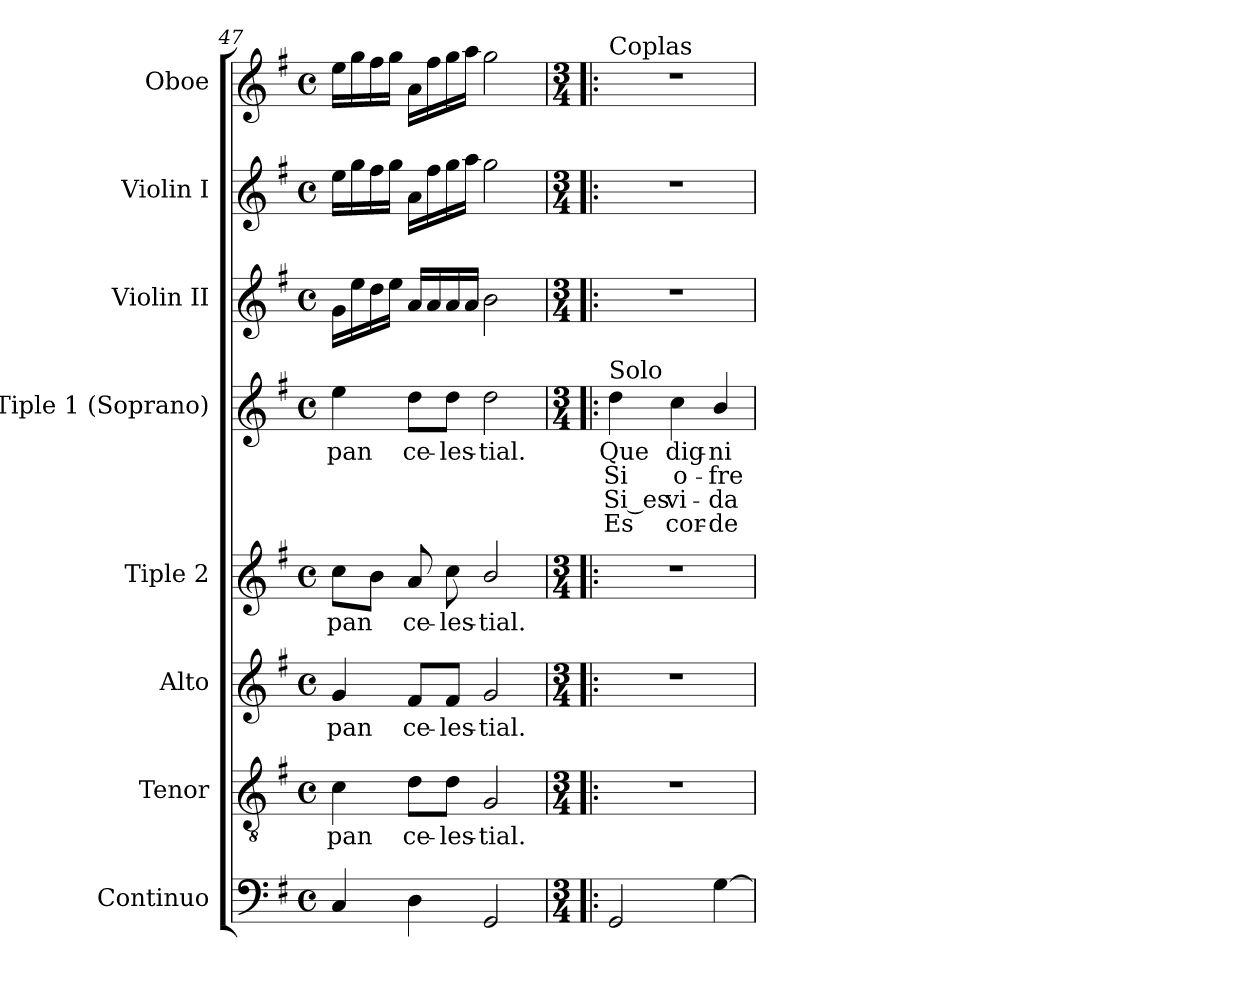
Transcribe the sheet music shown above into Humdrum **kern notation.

**kern	**kern	**text	**kern	**text	**kern	**text	**kern	**text	**text	**text	**text	**kern	**kern	**kern
*part8	*part7	*part7	*part6	*part6	*part5	*part5	*part4	*part4	*part4	*part4	*part4	*part3	*part2	*part1
*staff8	*staff7	*staff7	*staff6	*staff6	*staff5	*staff5	*staff4	*staff4	*staff4	*staff4	*staff4	*staff3	*staff2	*staff1
*I"Continuo	*I"Tenor	*	*I"Alto	*	*I"Tiple 2	*	*I"Tiple  1 (Soprano)	*	*	*	*	*I"Violin II	*I"Violin I	*I"Oboe
*I'Cont.	*I'T.	*	*I'A.	*	*	*	*I'S.	*	*	*	*	*I'Vln. II	*I'Vln. I	*I'Ob.
*clefF4	*clefGv2	*	*clefG2	*	*clefG2	*	*clefG2	*	*	*	*	*clefG2	*clefG2	*clefG2
*	*ITrd7c12	*	*	*	*	*	*	*	*	*	*	*	*	*
*k[f#]	*k[f#]	*	*k[f#]	*	*k[f#]	*	*k[f#]	*	*	*	*	*k[f#]	*k[f#]	*k[f#]
*G:	*G:	*	*G:	*	*G:	*	*G:	*	*	*	*	*G:	*G:	*G:
*M4/4	*M4/4	*	*M4/4	*	*M4/4	*	*M4/4	*	*	*	*	*M4/4	*M4/4	*M4/4
*met(c)	*met(c)	*	*met(c)	*	*met(c)	*	*met(c)	*	*	*	*	*met(c)	*met(c)	*met(c)
=47	=47	=47	=47	=47	=47	=47	=47	=47	=47	=47	=47	=47	=47	=47
!	!	!LO:LY:b:color=#000000	!	!	!	!	!	!	!	!	!	!	!	!
!	!	!	!	!LO:LY:b:color=#000000	!	!	!	!	!	!	!	!	!	!
!	!	!	!	!	!	!LO:LY:b:color=#000000	!	!	!	!	!	!	!	!
!	!	!	!	!	!	!	!	!LO:LY:b:color=#000000	!	!	!	!	!	!
4Ci/	4Ci\	pan	4gi/	pan	8cci\L	pan	4eei\	pan	.	.	.	16gi\LL	16eei\LL	16eei\LL
.	.	.	.	.	.	.	.	.	.	.	.	16eei\	16ggi\	16ggi\
.	.	.	.	.	8bi\J	.	.	.	.	.	.	16ddi\	16ff#i\	16ff#i\
.	.	.	.	.	.	.	.	.	.	.	.	16eei\JJ	16ggi\JJ	16ggi\JJ
!	!	!LO:LY:b:color=#000000	!	!	!	!	!	!	!	!	!	!	!	!
!	!	!	!	!LO:LY:b:color=#000000	!	!	!	!	!	!	!	!	!	!
!	!	!	!	!	!	!LO:LY:b:color=#000000	!	!	!	!	!	!	!	!
!	!	!	!	!	!	!	!	!LO:LY:b:color=#000000	!	!	!	!	!	!
4Di\	8Di\L	ce-	8f#i/L	ce-	8ai/	ce-	8ddi\L	ce-	.	.	.	16ai/LL	16ai\LL	16ai\LL
.	.	.	.	.	.	.	.	.	.	.	.	16ai/	16ff#i\	16ff#i\
!	!	!LO:LY:b:color=#000000	!	!	!	!	!	!	!	!	!	!	!	!
!	!	!	!	!LO:LY:b:color=#000000	!	!	!	!	!	!	!	!	!	!
!	!	!	!	!	!	!LO:LY:b:color=#000000	!	!	!	!	!	!	!	!
!	!	!	!	!	!	!	!	!LO:LY:b:color=#000000	!	!	!	!	!	!
.	8Di\J	-les-	8f#i/J	-les-	8cci\	-les-	8ddi\J	-les-	.	.	.	16ai/	16ggi\	16ggi\
.	.	.	.	.	.	.	.	.	.	.	.	16ai/JJ	16aai\JJ	16aai\JJ
!	!	!LO:LY:b:color=#000000	!	!	!	!	!	!	!	!	!	!	!	!
!	!	!	!	!LO:LY:b:color=#000000	!	!	!	!	!	!	!	!	!	!
!	!	!	!	!	!	!LO:LY:b:color=#000000	!	!	!	!	!	!	!	!
!	!	!	!	!	!	!	!	!LO:LY:b:color=#000000	!	!	!	!	!	!
2GGi/	2GGi/	-tial.	2gi/	-tial.	2bi/	-tial.	2ddi\	-tial.	.	.	.	2bi\	2ggi\	2ggi\
!!LO:LB:g=z
=48!|:	=48!|:	=48!|:	=48!|:	=48!|:	=48!|:	=48!|:	=48!|:	=48!|:	=48!|:	=48!|:	=48!|:	=48!|:	=48!|:	=48!|:
*M3/4	*M3/4	*	*M3/4	*	*M3/4	*	*M3/4	*	*	*	*	*M3/4	*M3/4	*M3/4
!	!LO:N:vis=1	!	!LO:N:vis=1	!	!LO:N:vis=1	!	!	!	!	!	!	!	!	!
!	!	!	!	!	!	!	!	!	!	!	!	!	!	!LO:TX:a:t=Coplas
!	!	!	!	!	!	!	!LO:TX:a:t=Solo	!	!	!	!	!	!	!
!	!	!	!	!	!	!	!	!LO:LY:b:color=#000000	!LO:LY:b:color=#000000	!LO:LY:b:color=#000000	!LO:LY:b:color=#000000	!LO:N:vis=1	!LO:N:vis=1	!LO:N:vis=1
2GGi/	2.r	.	2.r	.	2.r	.	4ddi\	Que	Si	Si_es	Es	2.r	2.r	2.r
!	!	!	!	!	!	!	!	!LO:LY:b:color=#000000	!LO:LY:b:color=#000000	!LO:LY:b:color=#000000	!LO:LY:b:color=#000000	!	!	!
.	.	.	.	.	.	.	4cci\	dig-	o-	vi-	cor-	.	.	.
!	!	!	!	!	!	!	!	!LO:LY:b:color=#000000	!LO:LY:b:color=#000000	!LO:LY:b:color=#000000	!LO:LY:b:color=#000000	!	!	!
[4Gi\	.	.	.	.	.	.	4bi/	-ni-	-fre-	-da	-de-	.	.	.
=	=	=	=	=	=	=	=	=	=	=	=	=	=	=
*-	*-	*-	*-	*-	*-	*-	*-	*-	*-	*-	*-	*-	*-	*-
